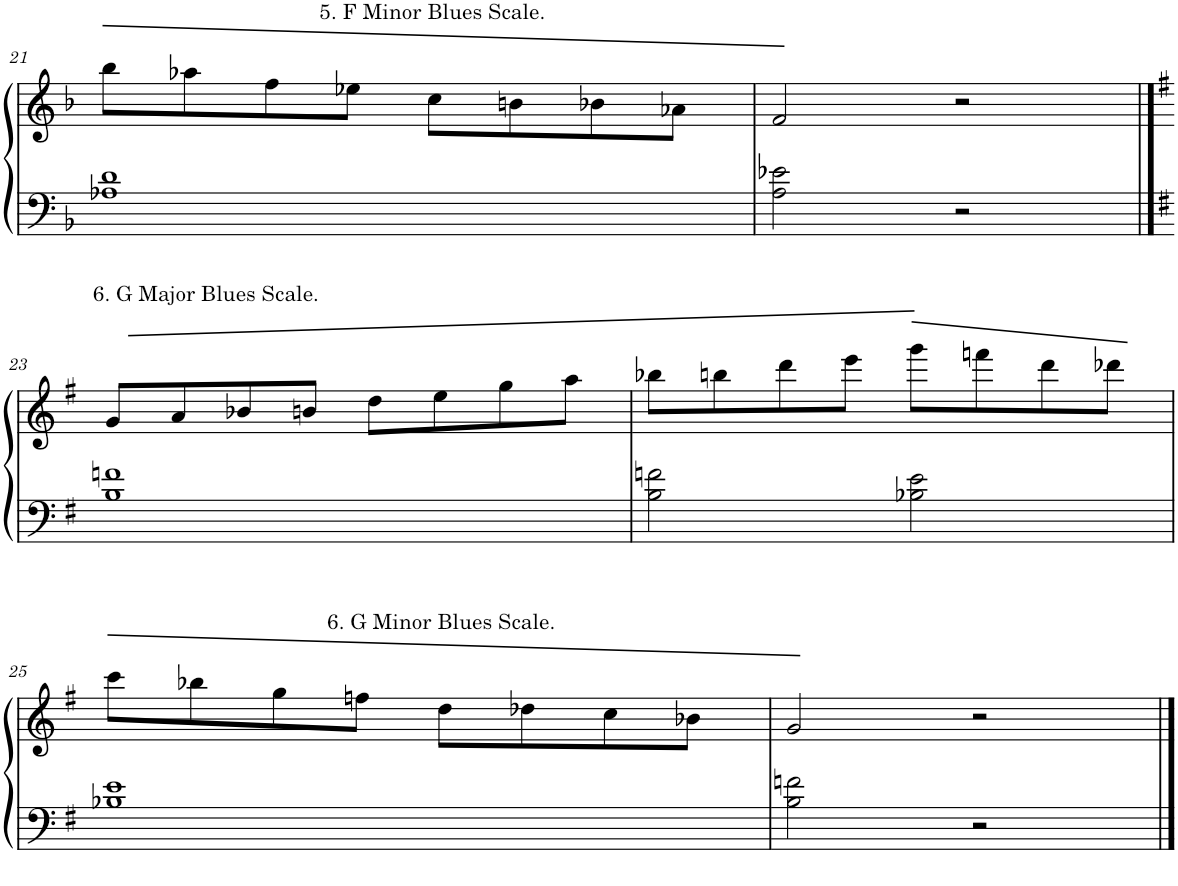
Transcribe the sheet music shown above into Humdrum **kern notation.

**kern	**kern
*part1	*part1
*staff2	*staff1
*I"Piano	*
*I'Pno.	*
!!LO:PB:g=z
*clefF4	*clefG2
*k[b-]	*k[b-]
*M4/4	*M4/4
=21	=21
1A-X 1d	8bb-\L
.	8aa-X\
!	!LO:TX:a:t=5. F Minor Blues Scale.
.	8ff\
.	8ee-X\J
.	8cc\L
.	8bn\
.	8b-X\
.	8a-X\J
=22	=22
2A\ 2e-X\	2f/
2r	2r
!!LO:LB:g=z
==23	==23
*k[f#]	*k[f#]
!	!LO:TX:a:t=6. G Major Blues Scale.
1B 1fn	8g/L
.	8a/
.	8b-X/
.	8bn/J
.	8dd\L
.	8ee\
.	8gg\
.	8aa\J
=24	=24
2B\ 2fn\	8bb-X\L
.	8bbn\
.	8ddd\
.	8eee\J
2B-X\ 2e\	8ggg\L
.	8fffn\
.	8ddd\
.	8ddd-X\J
!!LO:LB:g=z
=25	=25
1B-X 1e	8ccc\L
.	8bb-X\
!	!LO:TX:a:t=6. G Minor Blues Scale.
.	8gg\
.	8ffn\J
.	8dd\L
.	8dd-X\
.	8cc\
.	8b-X\J
=26	=26
2B\ 2fn\	2g/
2r	2r
==	==
*-	*-
